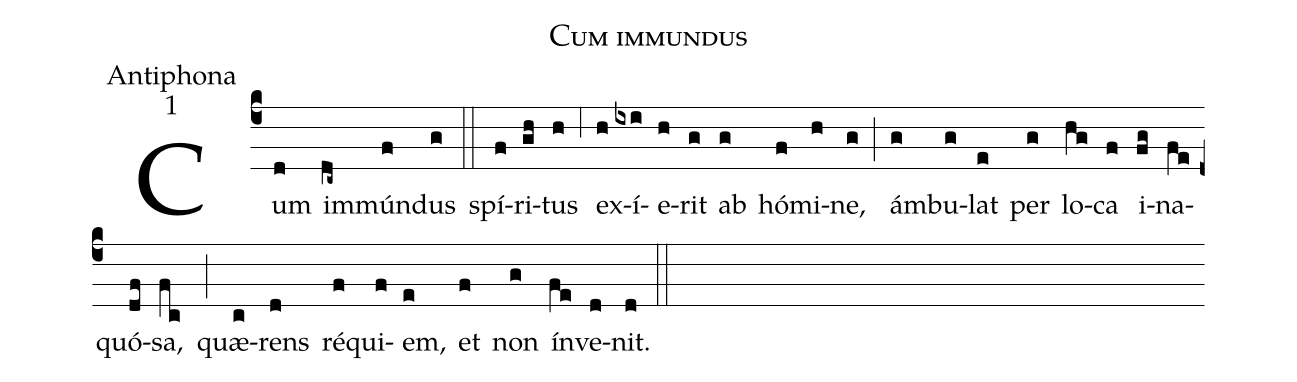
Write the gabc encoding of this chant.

name:Cum immundus;
office-part:Antiphona;
mode:1;
%%
(c4) Cum(d) im(dc~)mún(f)dus(g) (::)
spí(f)ri(gh)tus(h) (,6) ex(h)í(ixi)e(h)rit(g) ab(g) hó(f)mi(h)ne,(g) (;) ám(g)bu(g)lat(e) per(g) lo(hg)ca(f) i(fg)na(fe)quó(df)sa,(fc) (;) quæ(c)rens(d) ré(f)qui(f)em,(e) et(f) non(g) ín(fe)ve(d)nit.(d) (::)
